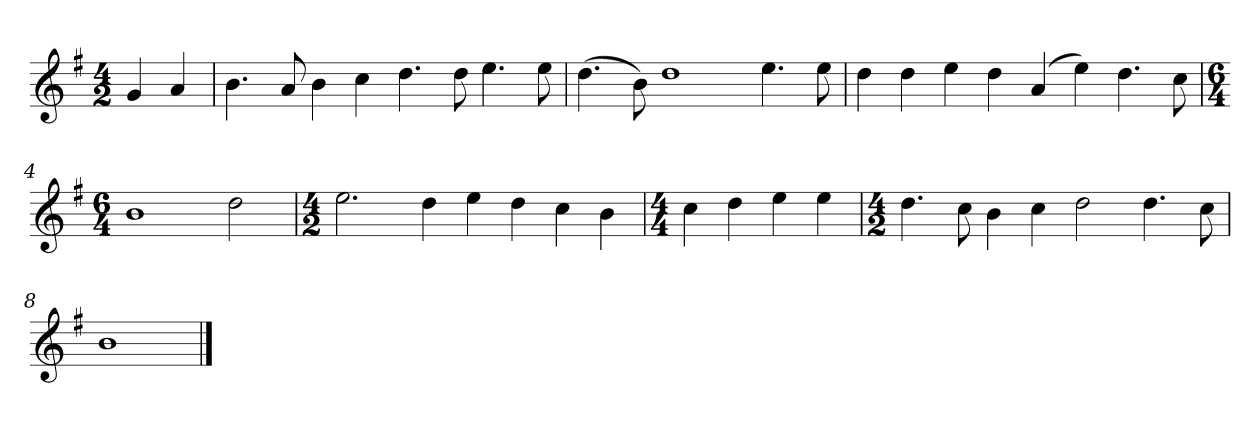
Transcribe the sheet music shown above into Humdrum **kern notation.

**kern
*part1
*staff1
*k[f#]
*M4/2
*MM120
=
4g
4a
=1
4.b
8a
4b
4cc
4.dd
8dd
4.ee
8ee
=2
(4.dd
8b)
1dd
4.ee
8ee
=3
4dd
4dd
4ee
4dd
(4a
4ee)
4.dd
8cc
=4
*M6/4
1b
2dd
=5
*M4/2
2.ee
4dd
4ee
4dd
4cc
4b
=6
*M4/4
4cc
4dd
4ee
4ee
=7
*M4/2
4.dd
8cc
4b
4cc
2dd
4.dd
8cc
=8
1b
==
*-
